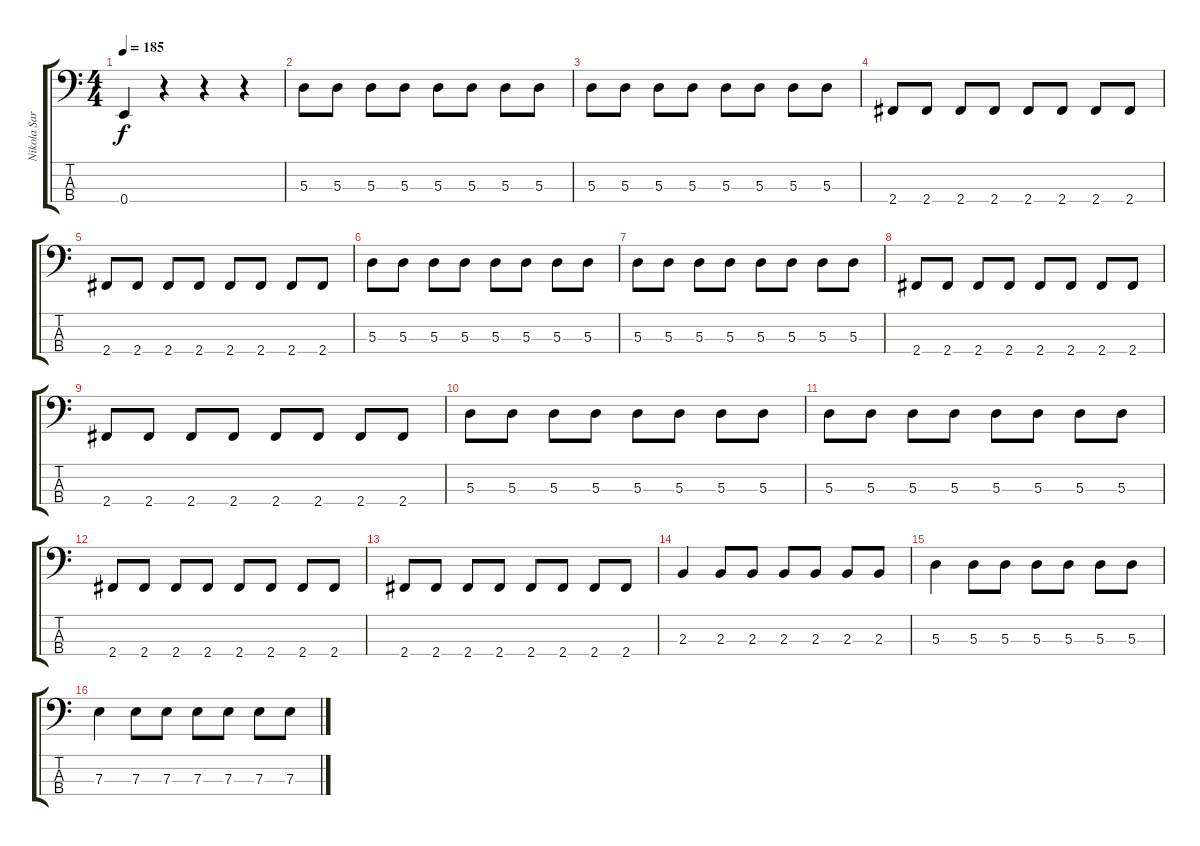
\track ("Nikola Sarcevic" "Nikola Sar") {instrument electricbasspick}
\staff {score tabs}
\tuning (G2 D2 A1 E1) {hide}
\ts (4 4)
\tempo 185
\clef f4
\ks c
0.4.4{dy f} r.4 r.4 r.4 |
5.3.8 5.3.8 5.3.8 5.3.8 5.3.8 5.3.8 5.3.8 5.3.8 |
5.3.8 5.3.8 5.3.8 5.3.8 5.3.8 5.3.8 5.3.8 5.3.8 |
2.4.8 2.4.8 2.4.8 2.4.8 2.4.8 2.4.8 2.4.8 2.4.8 |
2.4.8 2.4.8 2.4.8 2.4.8 2.4.8 2.4.8 2.4.8 2.4.8 |
5.3.8 5.3.8 5.3.8 5.3.8 5.3.8 5.3.8 5.3.8 5.3.8 |
5.3.8 5.3.8 5.3.8 5.3.8 5.3.8 5.3.8 5.3.8 5.3.8 |
2.4.8 2.4.8 2.4.8 2.4.8 2.4.8 2.4.8 2.4.8 2.4.8 |
2.4.8 2.4.8 2.4.8 2.4.8 2.4.8 2.4.8 2.4.8 2.4.8 |
5.3.8 5.3.8 5.3.8 5.3.8 5.3.8 5.3.8 5.3.8 5.3.8 |
5.3.8 5.3.8 5.3.8 5.3.8 5.3.8 5.3.8 5.3.8 5.3.8 |
2.4.8 2.4.8 2.4.8 2.4.8 2.4.8 2.4.8 2.4.8 2.4.8 |
2.4.8 2.4.8 2.4.8 2.4.8 2.4.8 2.4.8 2.4.8 2.4.8 |
2.3.4 2.3.8 2.3.8 2.3.8 2.3.8 2.3.8 2.3.8 |
5.3.4 5.3.8 5.3.8 5.3.8 5.3.8 5.3.8 5.3.8 |
7.3.4 7.3.8 7.3.8 7.3.8 7.3.8 7.3.8 7.3.8
